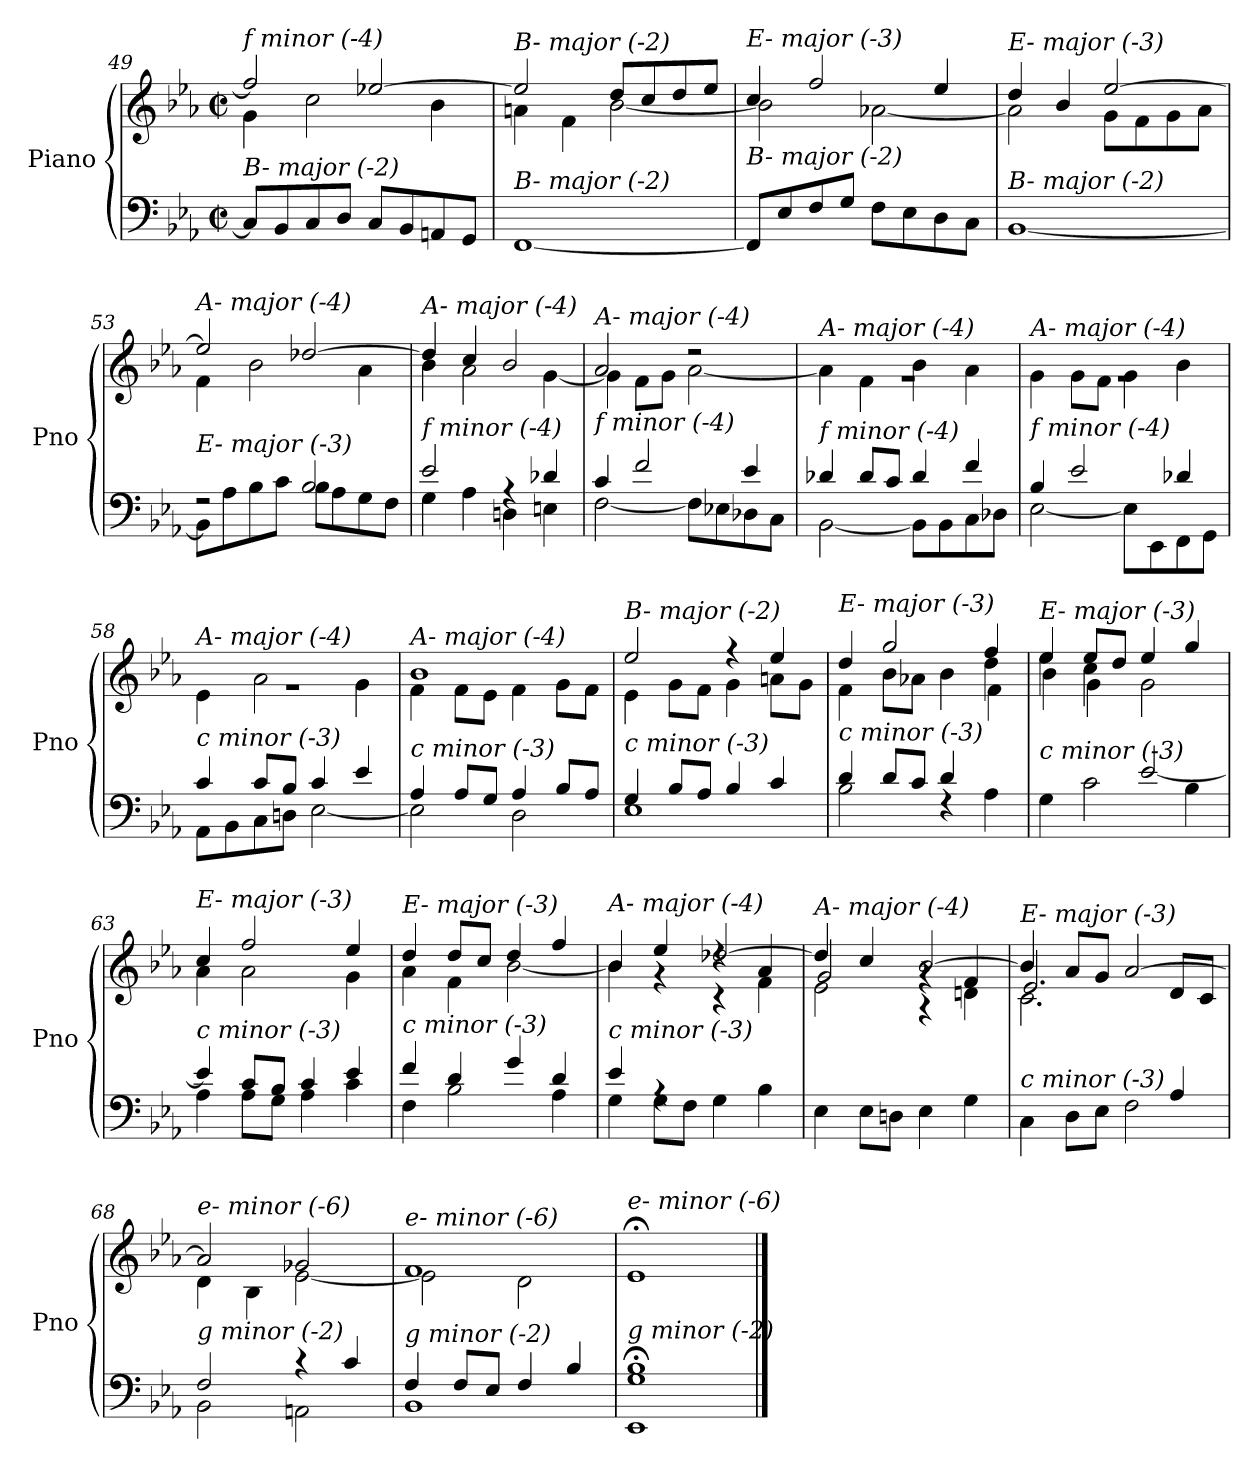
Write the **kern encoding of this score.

**kern	**kern
*part1	*part1
*staff2	*staff1
*I"Piano	*
*I'Pno	*
*clefF4	*clefG2
*k[b-e-a-]	*k[b-e-a-]
*M2/2	*M2/2
*met(c|)	*met(c|)
=49	=49
*	*^
!	!LO:TX:i:t=f minor (-4)	!
!LO:TX:i:t=B- major (-2)	!	!
8C/L]	2ff/]	4g\
8BB-/	.	.
8C/	.	2cc\
8D/J	.	.
8C/L	[2ee-X/	.
8BB-/	.	.
8AAn/	.	4b-\
8GG/J	.	.
=50	=50	=50
!	!LO:TX:i:t=B- major (-2)	!
!LO:TX:i:t=B- major (-2)	!	!
[1FF	2ee-/]	4an\
.	.	4f\
.	8dd/L	[2b-\
.	8cc/	.
.	8dd/	.
.	8ee-/J	.
=51	=51	=51
!	!LO:TX:i:t=E- major (-3)	!
!LO:TX:i:t=B- major (-2)	!	!
8FF/L]	4cc/	2b-\]
8E-/	.	.
8F/	2ff/	.
8G/J	.	.
8F\L	.	[2a-X\
8E-\	.	.
8D\	4ee-/	.
8C\J	.	.
!!LO:LB:g=z	!!
=52	=52	=52
!	!LO:TX:i:t=E- major (-3)	!
!LO:TX:i:t=B- major (-2)	!	!
[1BB-	4dd/	2a-\]
.	4b-/	.
.	[2ee-/	8g\L
.	.	8f\
.	.	8g\
.	.	8a-\J
=53	=53	=53
*^	*	*
!	!	!LO:TX:i:t=A- major (-4)	!
!LO:TX:i:t=E- major (-3)	!	!	!
2rF	8BB-\L]	2ee-/]	4f\
.	8A-\	.	.
.	8B-\	.	2b-\
.	8c\J	.	.
2B-/	8B-\L	[2dd-X/	.
.	8A-\	.	.
.	8G\	.	4a-\
.	8F\J	.	.
=54	=54	=54	=54
!	!	!LO:TX:i:t=A- major (-4)	!
!LO:TX:i:t=f minor (-4)	!	!	!
2e-/	4G\	4dd-/]	4b-\
.	4A-\	4cc/	2a-\
4rA	4Dn\	2b-/	.
4d-X/	4En\	.	[4g\
=55	=55	=55	=55
!	!	!LO:TX:i:t=A- major (-4)	!
!LO:TX:i:t=f minor (-4)	!	!	!
4c/	[2F\	2a-/	4g\]
2f/	.	.	8f\L
.	.	.	8g\J
.	8F\L]	2r	[2a-\
.	8E-X\	.	.
4e-/	8D-X\	.	.
.	8C\J	.	.
=56	=56	=56	=56
!	!	!LO:TX:i:t=A- major (-4)	!
!LO:TX:i:t=f minor (-4)	!	!	!
4d-X/	[2BB-\	1rg	4a-\]
8d-/L	.	.	4f\
8c/J	.	.	.
4d-/	8BB-\L]	.	4b-\
.	8BB-\	.	.
4f/	8C\	.	4a-\
.	8D-X\J	.	.
=57	=57	=57	=57
!	!	!LO:TX:i:t=A- major (-4)	!
!LO:TX:i:t=f minor (-4)	!	!	!
4B-/	[2E-\	1rg	4g\
2e-/	.	.	8g\L
.	.	.	8f\J
.	8E-\L]	.	4g\
.	8EE-\	.	.
4d-X/	8FF\	.	4b-\
.	8GG\J	.	.
!!LO:LB:g=z	!!
=58	=58	=58	=58
!	!	!LO:TX:i:t=A- major (-4)	!
!LO:TX:i:t=c minor (-3)	!	!	!
4c/	8AA-\L	1rg	4e-\
.	8BB-\	.	.
8c/L	8C\	.	2a-\
8B-/J	8Dn\J	.	.
4c/	[2E-\	.	.
4e-/	.	.	4g\
=59	=59	=59	=59
!	!	!LO:TX:i:t=A- major (-4)	!
!LO:TX:i:t=c minor (-3)	!	!	!
4A-/	2E-\]	1b-	4f\
8A-/L	.	.	8f\L
8G/J	.	.	8e-\J
4A-/	2D\	.	4f\
8B-/L	.	.	8g\L
8A-/J	.	.	8f\J
=60	=60	=60	=60
!	!	!LO:TX:i:t=B- major (-2)	!
!LO:TX:i:t=c minor (-3)	!	!	!
4G/	1E-	2ee-/	4e-\
8B-/L	.	.	8g\L
8A-/J	.	.	8f\J
4B-/	.	4r	4g\
4c/	.	4ee-/	8an\L
.	.	.	8g\J
=61	=61	=61	=61
*	*^	*	*^
!	!	!	!LO:TX:i:t=E- major (-3)	!	!
!LO:TX:i:t=c minor (-3)	!	!	!	!	!
2.ryy	4d/	2B-\	4dd/	4f\	2.ryy
.	8d/L	.	2gg/	8b-\L	.
.	8c/J	.	.	8a-X\J	.
.	4d/	4rF	.	4b-\	.
4ryy	4ryy	4A-\	4ff/	4dd\	4f\
=62	=62	=62	=62	=62	=62
!	!	!	!LO:TX:i:t=E- major (-3)	!	!
!LO:TX:i:t=c minor (-3)	!	!	!	!	!
2ryy	2ryy	4G\	4ee-/	4ee-\	4b-\
.	.	2c\	8ee-/L	4cc\	4g\
.	.	.	8dd/J	.	.
2ryy	[2e-/	.	4ee-/	2g\	2ryy
.	.	4B-\	4gg/	.	.
*	*	*	*	*v	*v
=63	=63	=63	=63	=63
!	!	!	!LO:TX:i:t=E- major (-3)	!
!LO:TX:i:t=c minor (-3)	!	!	!	!
*	*v	*v	*	*
4e-/]	4A-\	4cc/	4a-\
8c/L	8A-\L	2ff/	2a-\
8B-/J	8G\J	.	.
4c/	4A-\	.	.
4e-/	4c\	4ee-/	4g\
!!LO:LB:g=z	!!
=64	=64	=64	=64
!	!	!LO:TX:i:t=E- major (-3)	!
!LO:TX:i:t=c minor (-3)	!	!	!
4f/	4F\	4dd/	4a-\
4d/	2B-\	8dd/L	4f\
.	.	8cc/J	.
4g/	.	4dd/	[2b-\
4d/	4A-\	4ff/	.
=65	=65	=65	=65
*	*^	*^	*^
!	!	!	!LO:TX:i:t=A- major (-4)	!	!	!
!LO:TX:i:t=c minor (-3)	!	!	!	!	!	!
2ryy	4e-/	4G\	4b-/	4b-\]	2ryy	2ryy
.	4rA	8G\L	4ee-/	4r	.	.
.	.	8F\J	.	.	.	.
2ryy	4G\	2ryy	[2dd-X/	4rdd	4rc	2ryy
.	4B-\	.	.	4a-/	4f\	.
*	*v	*v	*	*	*	*
*	*	*	*	*v	*v
=66	=66	=66	=66	=66
!	!	!LO:TX:i:t=A- major (-4)	!	!
!LO:TX:i:t=c minor (-3)	!	!	!	!
*v	*v	*	*	*
4E-\	4dd-/]	2g/	2e-\
8E-\L	4cc/	.	.
8Dn\J	.	.	.
4E-\	[2b-/	4rg	4rA
4G\	.	4f/	4dn\
=67	=67	=67	=67
*^	*	*	*^
*	*^	*	*	*	*
!	!	!	!LO:TX:i:t=E- major (-3)	!	!	!
!LO:TX:i:t=c minor (-3)	!	!	!	!	!	!
2.ryy	4C\	2.ryy	4b-/]	2.e-/	2.c\	2.ryy
.	8D\L	.	8a-/L	.	.	.
.	8E-\J	.	8g/J	.	.	.
.	2F\	.	[2a-/	.	.	.
4ryy	.	4A-/	.	8d/L	4ryy	4ryy
.	.	.	.	8c/J	.	.
*	*v	*v	*	*	*	*
*	*	*	*v	*v	*v
=68	=68	=68	=68
!	!	!LO:TX:i:t=e- minor (-6)	!
!LO:TX:i:t=g minor (-2)	!	!	!
2F/	2BB-\	2a-/]	4d\
.	.	.	4B-\
4r	2AAn\	2g-X/	[2e-\
4c/	.	.	.
=69	=69	=69	=69
!	!	!LO:TX:i:t=e- minor (-6)	!
!LO:TX:i:t=g minor (-2)	!	!	!
4F/	1BB-	1f	2e-\]
8F/L	.	.	.
8E-/J	.	.	.
4F/	.	.	2d\
4B-/	.	.	.
*v	*v	*	*
*	*v	*v
=70	=70
!	!LO:TX:i:t=e- minor (-6)
!LO:TX:i:t=g minor (-2)	!
1EE-; 1G; 1B-;	1e-;<
==	==
*-	*-
